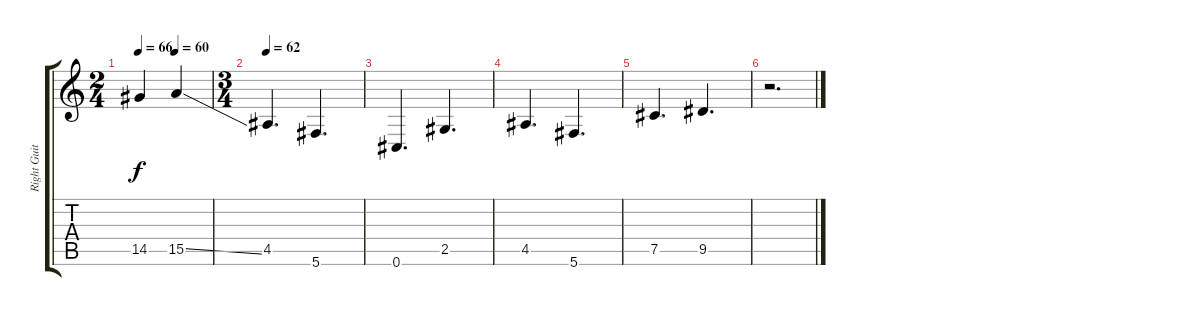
\track ("Right Guitar" "Right Guit") {instrument distortionguitar}
\staff {score tabs}
\tuning (Db4 Ab3 E3 B2 Gb2 Db2) {hide}
\ts (2 4)
\tempo 66
\tempo (60 0.5)
\clef g2
\ks c
14.5.4{dy f} 15.5{ss}.4 |
\ts (3 4)
\tempo 62
4.5.4{d volume 10} 5.6.4{d volume 8} |
0.6.4{d volume 6} 2.5.4{d volume 4} |
4.5.4{d volume 2} 5.6.4{d volume 0} |
7.5.4{d} 9.5.4{d} |
r.2{d}
